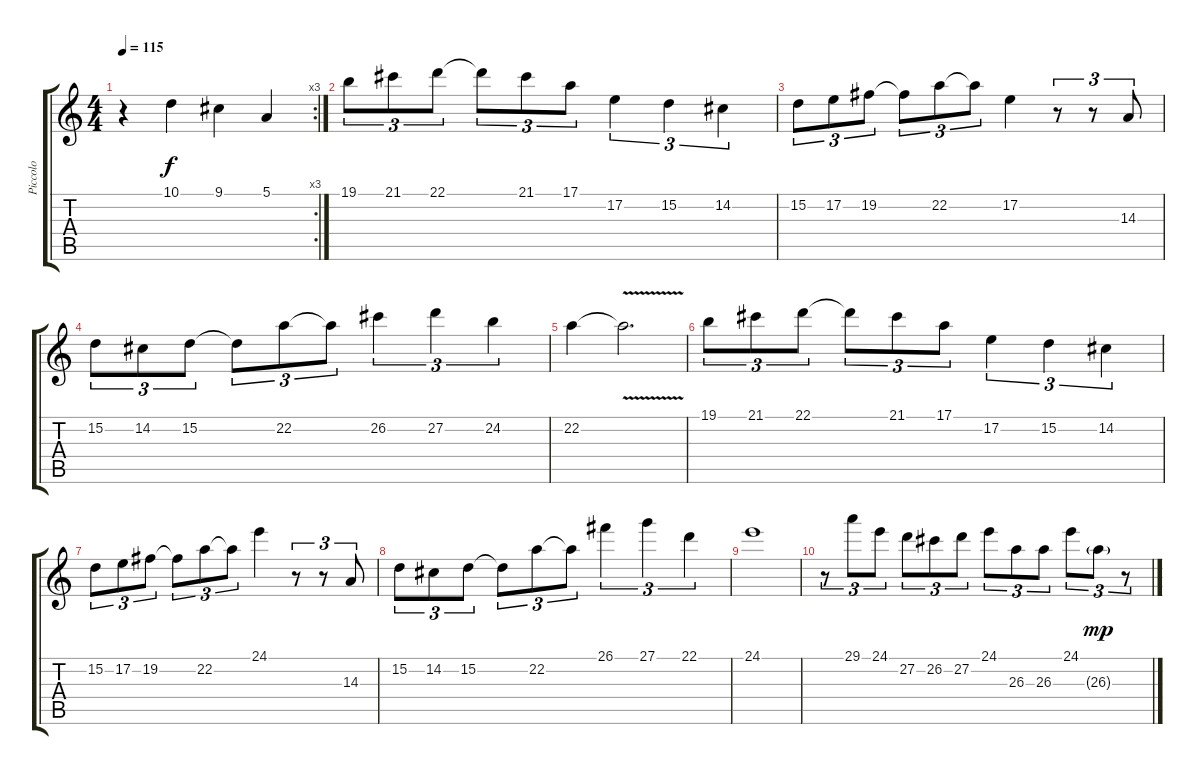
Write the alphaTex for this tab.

\track ("Piccolo" "Piccolo") {instrument piccolo}
\staff {score tabs}
\tuning (E4 B3 G3 D3 A2 E2) {hide}
\rc 3
\ts (4 4)
\tempo 115
\clef g2
\ks c
r.4{dy f} 10.1.4 9.1.4 5.1.4 |
19.1.8{tu (3 2)} 21.1.8{tu (3 2)} 22.1.8{tu (3 2)} 22.1{t}.8{tu (3 2)} 21.1.8{tu (3 2)} 17.1.8{tu (3 2)} 17.2.4{tu (3 2)} 15.2.4{tu (3 2)} 14.2.4{tu (3 2)} |
15.2.8{tu (3 2)} 17.2.8{tu (3 2)} 19.2.8{tu (3 2)} 19.2{t}.8{tu (3 2)} 22.2.8{tu (3 2)} 22.2{t}.8{tu (3 2)} 17.2.4 r.8{tu (3 2)} r.8{tu (3 2)} 14.3.8{tu (3 2)} |
15.2.8{tu (3 2)} 14.2.8{tu (3 2)} 15.2.8{tu (3 2)} 15.2{t}.8{tu (3 2)} 22.2.8{tu (3 2)} 22.2{t}.8{tu (3 2)} 26.2.4{tu (3 2)} 27.2.4{tu (3 2)} 24.2.4{tu (3 2)} |
22.2.4 22.2{v t}.2{d} |
19.1.8{tu (3 2)} 21.1.8{tu (3 2)} 22.1.8{tu (3 2)} 22.1{t}.8{tu (3 2)} 21.1.8{tu (3 2)} 17.1.8{tu (3 2)} 17.2.4{tu (3 2)} 15.2.4{tu (3 2)} 14.2.4{tu (3 2)} |
15.2.8{tu (3 2)} 17.2.8{tu (3 2)} 19.2.8{tu (3 2)} 19.2{t}.8{tu (3 2)} 22.2.8{tu (3 2)} 22.2{t}.8{tu (3 2)} 24.1.4 r.8{tu (3 2)} r.8{tu (3 2)} 14.3.8{tu (3 2)} |
15.2.8{tu (3 2)} 14.2.8{tu (3 2)} 15.2.8{tu (3 2)} 15.2{t}.8{tu (3 2)} 22.2.8{tu (3 2)} 22.2{t}.8{tu (3 2)} 26.1.4{tu (3 2)} 27.1.4{tu (3 2)} 22.1.4{tu (3 2)} |
24.1.1 |
r.8{tu (3 2)} 29.1.8{tu (3 2)} 24.1.8{tu (3 2)} 27.2.8{tu (3 2)} 26.2.8{tu (3 2)} 27.2.8{tu (3 2)} 24.1.8{tu (3 2)} 26.3.8{tu (3 2)} 26.3.8{tu (3 2)} 24.1.8{tu (3 2)} 26.3{g}.8{tu (3 2) dy mp} r.8{tu (3 2) volume 5}
